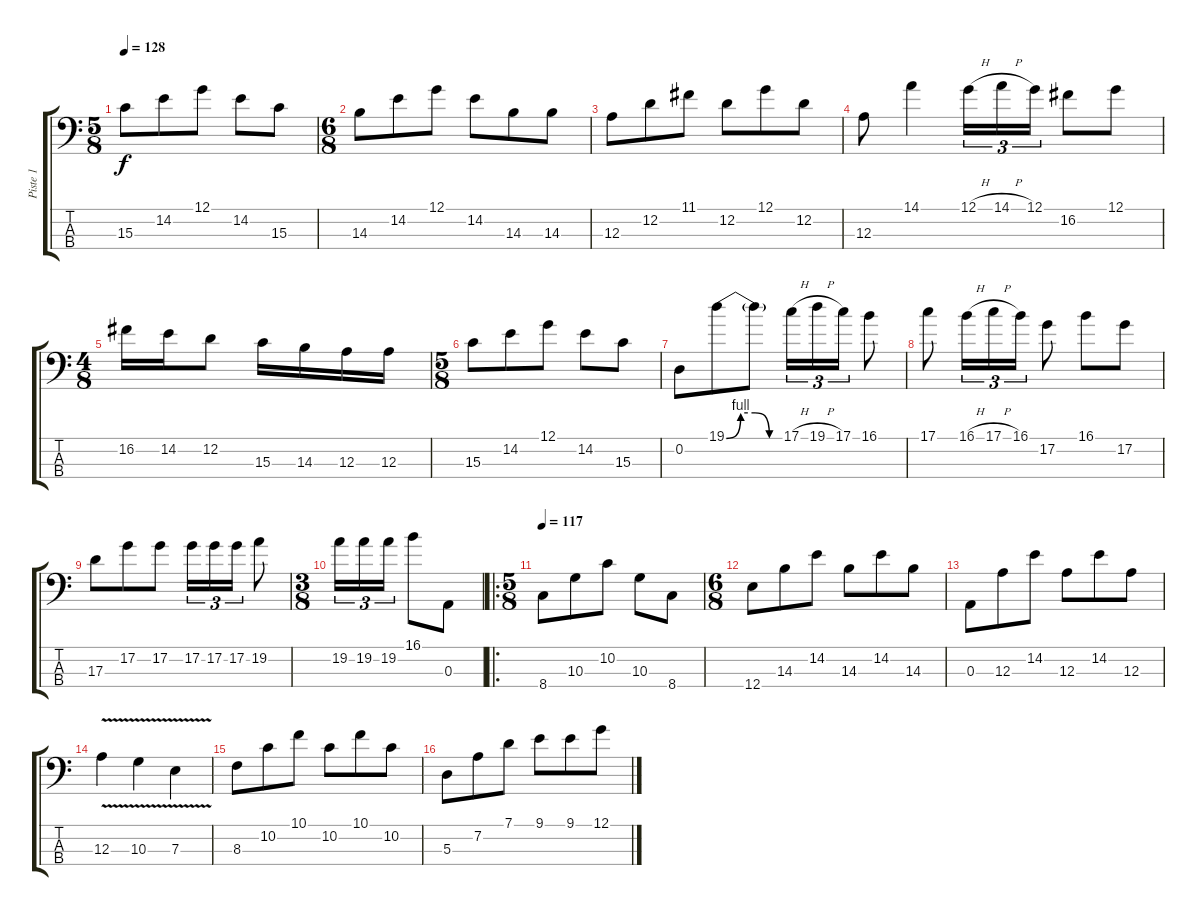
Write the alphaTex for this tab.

\track ("Piste 1" "Piste 1") {instrument distortionguitar}
\staff {score tabs}
\tuning (G2 D2 A1 E1) {hide}
\ts (5 8)
\tempo 128
\clef f4
\ks c
15.3.8{dy f} 14.2.8 12.1.8 14.2.8 15.3.8 |
\ts (6 8)
14.3.8 14.2.8 12.1.8 14.2.8 14.3.8 14.3.8 |
12.3.8 12.2.8 11.1.8 12.2.8 12.1.8 12.2.8 |
12.3.8 14.1.4 12.1{h}.16{tu (3 2)} 14.1{h}.16{tu (3 2)} 12.1.16{tu (3 2)} 16.2.8 12.1.8 |
\ts (4 8)
16.2.16 14.2.16 12.2.8 15.3.16 14.3.16 12.3.16 12.3.16 |
\ts (5 8)
15.3.8 14.2.8 12.1.8 14.2.8 15.3.8 |
0.2.8 19.1{be (custom 0 0 15 4 30 4 45 0 60 0)}.8 19.1{t}.8 17.1{h}.16{tu (3 2)} 19.1{h}.16{tu (3 2)} 17.1.16{tu (3 2)} 16.1.8 |
17.1.8 16.1{h}.16{tu (3 2)} 17.1{h}.16{tu (3 2)} 16.1.16{tu (3 2)} 17.2.8 16.1.8 17.2.8 |
17.3.8 17.2.8 17.2.8 17.2.16{tu (3 2)} 17.2.16{tu (3 2)} 17.2.16{tu (3 2)} 19.2.8 |
\ts (3 8)
19.2.16{tu (3 2)} 19.2.16{tu (3 2)} 19.2.16{tu (3 2)} 16.1.8 0.3.8 |
\ro
\ts (5 8)
\tempo 117
8.4.8 10.3.8 10.2.8 10.3.8 8.4.8 |
\ts (6 8)
12.4.8 14.3.8 14.2.8 14.3.8 14.2.8 14.3.8 |
0.3.8 12.3.8 14.2.8 12.3.8 14.2.8 12.3.8 |
12.3{v}.4 10.3{v}.4 7.3{v}.4 |
8.3.8 10.2.8 10.1.8 10.2.8 10.1.8 10.2.8 |
5.3.8 7.2.8 7.1.8 9.1.8 9.1.8 12.1.8
